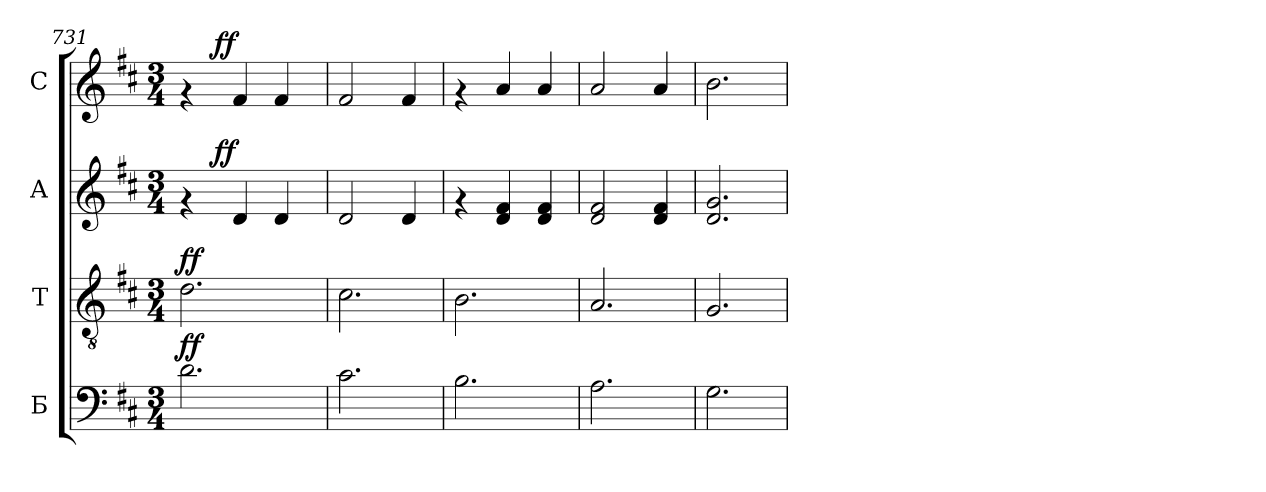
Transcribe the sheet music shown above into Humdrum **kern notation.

**kern	**dynam	**kern	**dynam	**kern	**dynam	**kern	**dynam
*part4	*part4	*part3	*part3	*part2	*part2	*part1	*part1
*staff4	*staff4	*staff3	*staff3	*staff2	*staff2	*staff1	*staff1
*I"Б	*	*I"Т	*	*I"А	*	*I"С	*
*clefF4	*	*clefGv2	*	*clefG2	*	*clefG2	*
*k[f#c#]	*	*k[f#c#]	*	*k[f#c#]	*	*k[f#c#]	*
*D:	*	*D:	*	*D:	*	*D:	*
*M3/4	*	*M3/4	*	*M3/4	*	*M3/4	*
=731	=731	=731	=731	=731	=731	=731	=731
!	!LO:DY:a	!	!LO:DY:a	!	!	!	!
*	*	*	*	*^	*	*^	*
2.d\	ff	2.d\	ff	4rf	8.ryy	.	4rf	8.ryy	.
!	!	!	!	!	!	!LO:DY:a	!	!	!LO:DY:a
.	.	.	.	.	2ryy	ff	.	2ryy	ff
.	.	.	.	4d/	.	.	4f#/	.	.
.	.	.	.	4d/	.	.	4f#/	.	.
.	.	.	.	.	16ryy	.	.	16ryy	.
*	*	*	*	*v	*v	*	*	*	*
*	*	*	*	*	*	*v	*v	*
=732	=732	=732	=732	=732	=732	=732	=732
2.c#\	.	2.c#\	.	2d/	.	2f#/	.
.	.	.	.	4d/	.	4f#/	.
!!LO:PB:g=z
=733	=733	=733	=733	=733	=733	=733	=733
2.B\	.	2.B\	.	4rf	.	4rf	.
.	.	.	.	4d/ 4f#/	.	4a/	.
.	.	.	.	4d/ 4f#/	.	4a/	.
=734	=734	=734	=734	=734	=734	=734	=734
2.A\	.	2.A/	.	2d/ 2f#/	.	2a/	.
.	.	.	.	4d/ 4f#/	.	4a/	.
=735	=735	=735	=735	=735	=735	=735	=735
2.G\	.	2.G/	.	2.d/ 2.g/	.	2.b\	.
=	=	=	=	=	=	=	=
*-	*-	*-	*-	*-	*-	*-	*-
